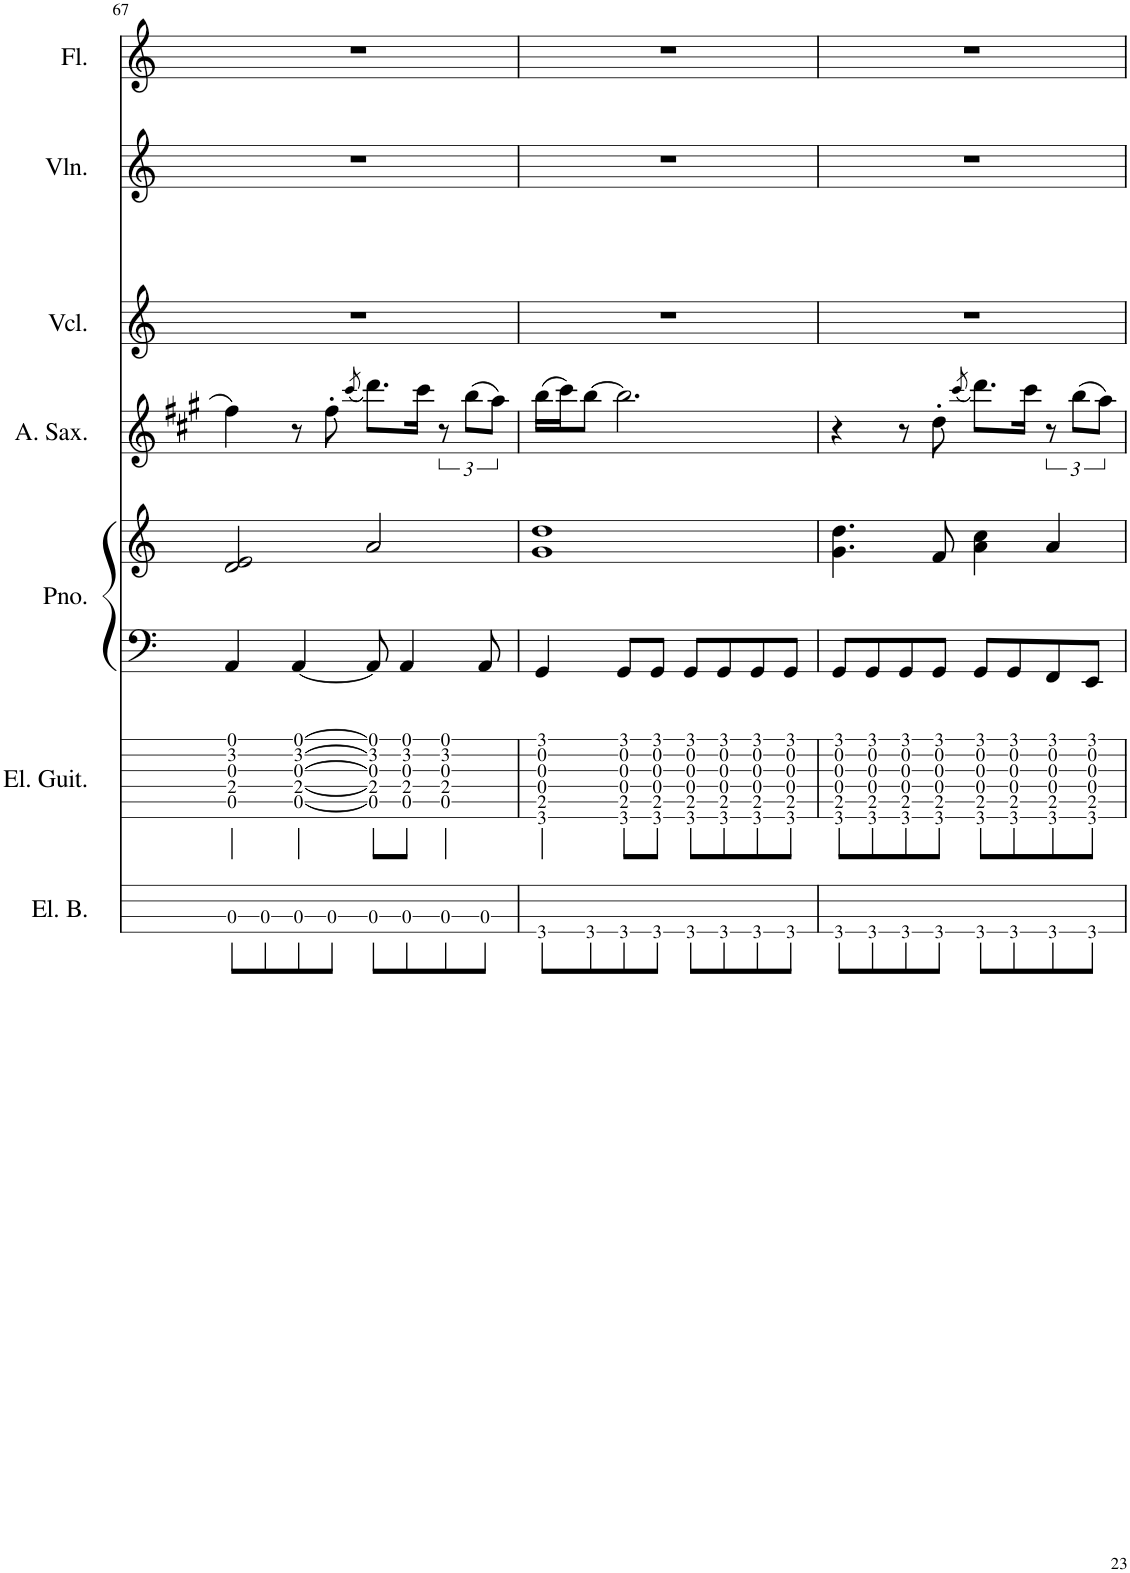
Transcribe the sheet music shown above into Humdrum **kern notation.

**kern	**kern	**kern	**kern	**kern	**kern	**kern	**kern
*part7	*part6	*part5	*part5	*part4	*part3	*part2	*part1
*staff8	*staff7	*staff6	*staff5	*staff4	*staff3	*staff2	*staff1
*I"Electric Bass	*I"Electric Guitar	*I"Piano	*	*I"Alto Saxophone	*I"Vocals	*I"Violin	*I"Flute
*I'El. B.	*I'El. Guit.	*I'Pno.	*	*I'A. Sax.	*I'Vcl.	*I'Vln.	*I'Fl.
!!LO:PB:g=z
*	*	*clefF4	*clefG2	*clefG2	*clefG2	*clefG2	*clefG2
*	*	*	*	*Trd5c9	*	*	*
*k[]	*k[]	*k[]	*k[]	*k[f#c#g#]	*k[]	*k[]	*k[]
*M4/4	*M4/4	*M4/4	*M4/4	*M4/4	*M4/4	*M4/4	*M4/4
=67	=67	=67	=67	=67	=67	=67	=67
8AAA\L	4AA\ 4E\ 4G\ 4d\ 4e\	4AA/	2d/ 2e/	4ff#\	1r	1r	1r
8AAA\	.	.	.	.	.	.	.
8AAA\	[4AA\ [4E\ [4G\ [4d\ [4e\	[4AA/	.	8r	.	.	.
8AAA\J	.	.	.	8ff#'\	.	.	.
.	.	.	.	(8qccc#/	.	.	.
8AAA\L	8AA\] 8E\] 8G\] 8d\] 8e\]L	8AA/]	2a/	8.ddd\L)	.	.	.
8AAA\	8AA\ 8E\ 8G\ 8d\ 8e\J	4AA/	.	.	.	.	.
.	.	.	.	16ccc#\Jk	.	.	.
8AAA\	4AA\ 4E\ 4G\ 4d\ 4e\	.	.	12r	.	.	.
.	.	.	.	(12bb\L	.	.	.
8AAA\J	.	8AA/	.	.	.	.	.
.	.	.	.	12aa\J)	.	.	.
=68	=68	=68	=68	=68	=68	=68	=68
8GGG\L	4GG\ 4BB\ 4D\ 4G\ 4B\ 4g\	4GG/	1g 1dd	(16bb\LL	1r	1r	1r
.	.	.	.	16ccc#\J)	.	.	.
8GGG\	.	.	.	[8bb\J	.	.	.
8GGG\	8GG\ 8BB\ 8D\ 8G\ 8B\ 8g\L	8GG/L	.	2.bb\]	.	.	.
8GGG\J	8GG\ 8BB\ 8D\ 8G\ 8B\ 8g\J	8GG/J	.	.	.	.	.
8GGG\L	8GG\ 8BB\ 8D\ 8G\ 8B\ 8g\L	8GG/L	.	.	.	.	.
8GGG\	8GG\ 8BB\ 8D\ 8G\ 8B\ 8g\	8GG/	.	.	.	.	.
8GGG\	8GG\ 8BB\ 8D\ 8G\ 8B\ 8g\	8GG/	.	.	.	.	.
8GGG\J	8GG\ 8BB\ 8D\ 8G\ 8B\ 8g\J	8GG/J	.	.	.	.	.
=69	=69	=69	=69	=69	=69	=69	=69
8GGG\L	8GG\ 8BB\ 8D\ 8G\ 8B\ 8g\L	8GG/L	4.g\ 4.dd\	4r	1r	1r	1r
8GGG\	8GG\ 8BB\ 8D\ 8G\ 8B\ 8g\	8GG/	.	.	.	.	.
8GGG\	8GG\ 8BB\ 8D\ 8G\ 8B\ 8g\	8GG/	.	8r	.	.	.
8GGG\J	8GG\ 8BB\ 8D\ 8G\ 8B\ 8g\J	8GG/J	8f/	8dd'\	.	.	.
.	.	.	.	(8qccc#/	.	.	.
8GGG\L	8GG\ 8BB\ 8D\ 8G\ 8B\ 8g\L	8GG/L	4a\ 4cc\	8.ddd\L)	.	.	.
8GGG\	8GG\ 8BB\ 8D\ 8G\ 8B\ 8g\	8GG/	.	.	.	.	.
.	.	.	.	16ccc#\Jk	.	.	.
8GGG\	8GG\ 8BB\ 8D\ 8G\ 8B\ 8g\	8FF/	4a/	12r	.	.	.
.	.	.	.	(12bb\L	.	.	.
8GGG\J	8GG\ 8BB\ 8D\ 8G\ 8B\ 8g\J	8EE/J	.	.	.	.	.
.	.	.	.	12aa\J)	.	.	.
=	=	=	=	=	=	=	=
*-	*-	*-	*-	*-	*-	*-	*-
